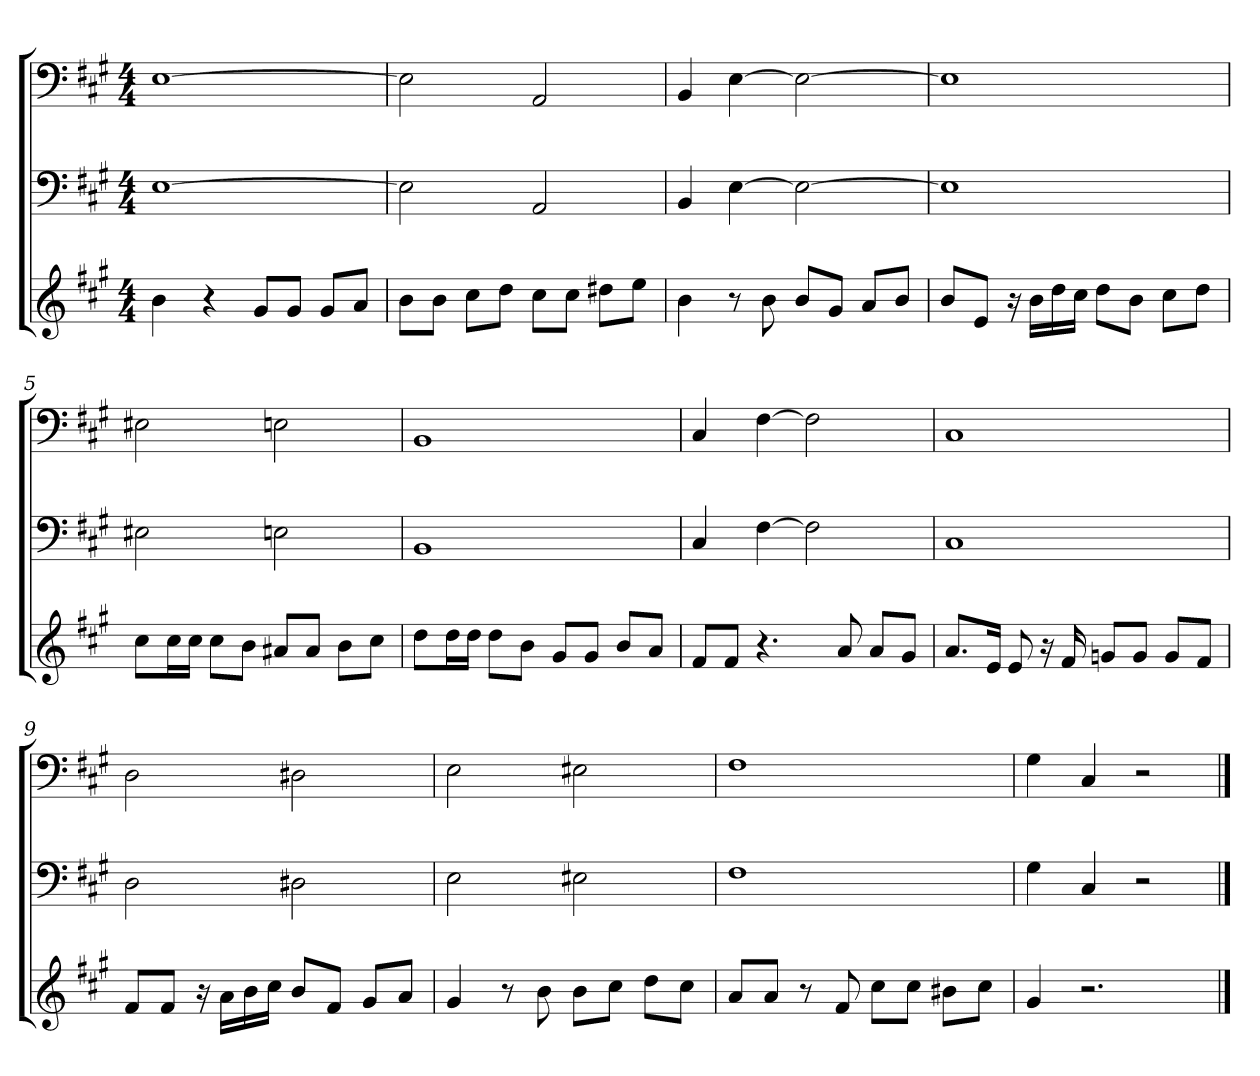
**kern	**kern	**kern
*part3	*part2	*part1
*staff3	*staff2	*staff1
*	*clefF4	*clefF4
*k[f#c#g#]	*k[f#c#g#]	*k[f#c#g#]
*A:	*A:	*A:
*M4/4	*M4/4	*M4/4
=1	=1	=1
4b	[1E	[1E
4r	.	.
8g#L	.	.
8g#J	.	.
8g#L	.	.
8aJ	.	.
=2	=2	=2
8bL	2E]	2E]
8bJ	.	.
8cc#L	.	.
8ddJ	.	.
8cc#L	2AA	2AA
8cc#J	.	.
8dd#XL	.	.
8eeJ	.	.
=3	=3	=3
4b	4BB	4BB
8r	[4E	[4E
8b	.	.
8bL	2E_	2E_
8g#J	.	.
8aL	.	.
8bJ	.	.
=4	=4	=4
8bL	1E]	1E]
8eJ	.	.
16r	.	.
16bLL	.	.
16dd	.	.
16cc#JJ	.	.
8ddL	.	.
8bJ	.	.
8cc#L	.	.
8ddJ	.	.
=5	=5	=5
8cc#L	2E#X	2E#X
16cc#L	.	.
16cc#JJ	.	.
8cc#L	.	.
8bJ	.	.
8a#XL	2En	2En
8a#J	.	.
8bL	.	.
8cc#J	.	.
=6	=6	=6
8ddL	1BB	1BB
16ddL	.	.
16ddJJ	.	.
8ddL	.	.
8bJ	.	.
8g#L	.	.
8g#J	.	.
8bL	.	.
8aJ	.	.
=7	=7	=7
8f#L	4C#	4C#
8f#J	.	.
4.r	[4F#	[4F#
.	2F#]	2F#]
8a	.	.
8aL	.	.
8g#J	.	.
=8	=8	=8
8.aL	1C#	1C#
16eJk	.	.
8e	.	.
16r	.	.
16f#	.	.
8gnL	.	.
8gJ	.	.
8gL	.	.
8f#J	.	.
=9	=9	=9
8f#L	2D	2D
8f#J	.	.
16r	.	.
16aLL	.	.
16b	.	.
16cc#JJ	.	.
8bL	2D#X	2D#X
8f#J	.	.
8g#L	.	.
8aJ	.	.
=10	=10	=10
4g#	2E	2E
8r	.	.
8b	.	.
8bL	2E#X	2E#X
8cc#J	.	.
8ddL	.	.
8cc#J	.	.
=11	=11	=11
8aL	1F#	1F#
8aJ	.	.
8r	.	.
8f#	.	.
8cc#L	.	.
8cc#J	.	.
8b#XL	.	.
8cc#J	.	.
=12	=12	=12
4g#	4G#	4G#
2.r	4C#	4C#
.	2r	2r
==	==	==
*-	*-	*-
